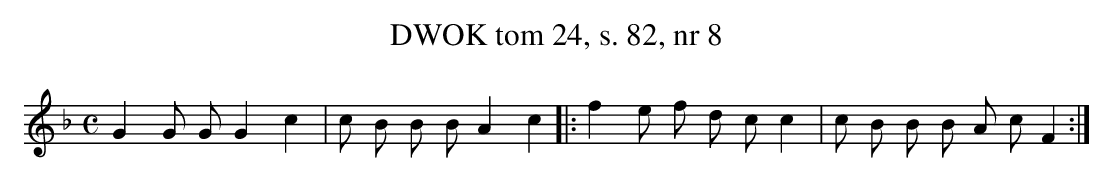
X:1
T: DWOK tom 24, s. 82, nr 8
L: 1/16
M: C
K: F
G4 G2 G2 G4 c4 | c2 B2 B2 B2 A4 c4 |: f4 e2 f2 d2 c2 c4 | c2 B2 B2 B2 A2 c2 F4 :|
